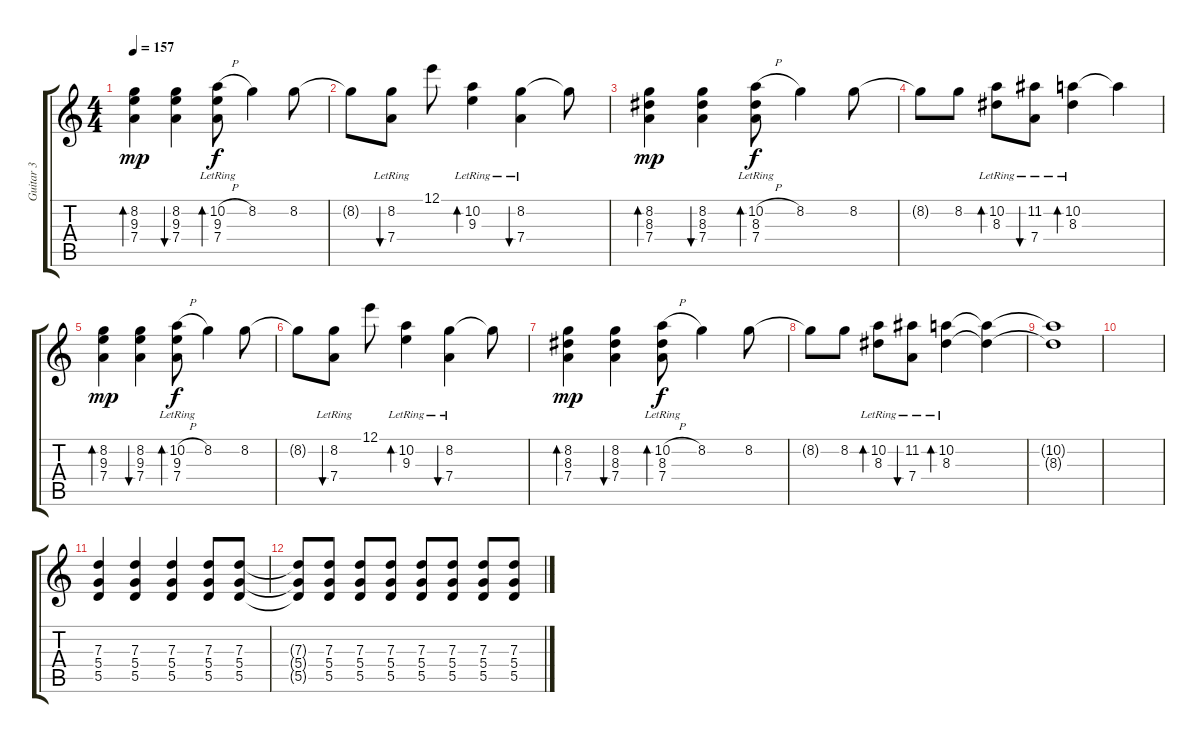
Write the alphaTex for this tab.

\track ("Guitar 3" "Guitar 3") {instrument acousticguitarsteel}
\staff {score tabs}
\tuning (E4 B3 G3 D3 A2 E2) {hide}
\ts (4 4)
\tempo 157
\clef g2
\ks c
(8.2 9.3 7.4).4{bd 240 dy mp volume 9 instrument acousticguitarsteel} (8.2 9.3 7.4).4{bu 240} (10.2{h} 9.3{lr} 7.4{lr}).8{bd 240 dy f} 8.2.4 8.2.8 |
8.2{t}.8 (8.2{lr} 7.4{lr}).8{bu 240} 12.1.8 (10.2 9.3{lr}).4{bd 240} (8.2 7.4{lr}).4{bu 240} 8.2{t}.8 |
(8.2 8.3 7.4).4{bd 240 dy mp} (8.2 8.3 7.4).4{bu 240} (10.2{h} 8.3{lr} 7.4{lr}).8{bd 240 dy f} 8.2.4 8.2.8 |
8.2{t}.8 8.2.8 (10.2 8.3{lr}).8{bd 240} (11.2 7.4{lr}).8{bu 240} (10.2 8.3{lr}).4{bd 240} 10.2{t}.4 |
(8.2 9.3 7.4).4{bd 240 dy mp volume 9 instrument acousticguitarsteel} (8.2 9.3 7.4).4{bu 240} (10.2{h} 9.3{lr} 7.4{lr}).8{bd 240 dy f} 8.2.4 8.2.8 |
8.2{t}.8 (8.2{lr} 7.4{lr}).8{bu 240} 12.1.8 (10.2 9.3{lr}).4{bd 240} (8.2 7.4{lr}).4{bu 240} 8.2{t}.8 |
(8.2 8.3 7.4).4{bd 240 dy mp} (8.2 8.3 7.4).4{bu 240} (10.2{h} 8.3{lr} 7.4{lr}).8{bd 240 dy f} 8.2.4 8.2.8 |
8.2{t}.8 8.2.8 (10.2 8.3{lr}).8{bd 240} (11.2 7.4{lr}).8{bu 240} (10.2 8.3{lr}).4{bd 240} (10.2{t} 8.3{t}).4 |
(10.2{t} 8.3{t}).1 |
|
(7.3 5.4 5.5).4{volume 10 instrument electricguitarclean} (7.3 5.4 5.5).4 (7.3 5.4 5.5).4 (7.3 5.4 5.5).8 (7.3 5.4 5.5).8 |
(7.3{t} 5.4{t} 5.5{t}).8 (7.3 5.4 5.5).8 (7.3 5.4 5.5).8 (7.3 5.4 5.5).8 (7.3 5.4 5.5).8 (7.3 5.4 5.5).8 (7.3 5.4 5.5).8 (7.3 5.4 5.5).8
